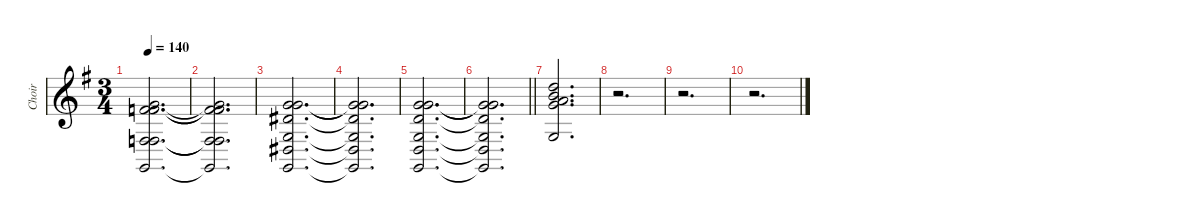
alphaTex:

\defaultSystemsLayout 8
\hideDynamics
\bracketExtendMode groupsimilarinstruments
\firstSystemTrackNameMode fullname
\otherSystemsTrackNameOrientation horizontal
\track ("Choir" "chr.") {defaultSystemsLayout 8 instrument choiraahs}
\staff {score}
\tuning (E4 B3 G3 D3 A2 E2)
\ts (3 4)
\tempo 140
\clef g2
\ks g
(3.1{acc forcenatural} 6.2{acc forcenatural} 10.3{acc forcenatural} 3.4{acc forcenatural} 8.5{acc forcenatural} 3.6{acc forcenatural}).2{d dy f beam Up} |
(3.1{t acc forcenatural} 6.2{t acc forcenatural} 10.3{t acc forcenatural} 3.4{t acc forcenatural} 8.5{t acc forcenatural} 3.6{t acc forcenatural}).2{d beam Up} |
(3.1{acc forcenatural} 8.2{acc forcenatural} 8.3{acc #} 5.4{acc forcenatural} 6.5{acc #} 3.6{acc forcenatural}).2{d beam Up} |
(3.1{t acc forcenatural} 8.2{t acc forcenatural} 8.3{t acc #} 5.4{t acc forcenatural} 6.5{t acc #} 3.6{t acc forcenatural}).2{d beam Up} |
(3.1{acc forcenatural} 8.2{acc forcenatural} 7.3{acc forcenatural} 5.4{acc forcenatural} 5.5{acc forcenatural} 3.6{acc forcenatural}).2{d beam Up} |
\barLineRight lightlight
(3.1{t acc forcenatural} 8.2{t acc forcenatural} 7.3{t acc forcenatural} 5.4{t acc forcenatural} 5.5{t acc forcenatural} 3.6{t acc forcenatural}).2{d beam Up} |
(10.1{acc forcenatural} 10.2{acc forcenatural} 12.3{acc forcenatural} 21.4{acc forcenatural} 10.5{acc forcenatural}).2{d beam Up} |
r.2{d beam Down} |
r.2{d beam Down} |
r.2{d beam Down}
